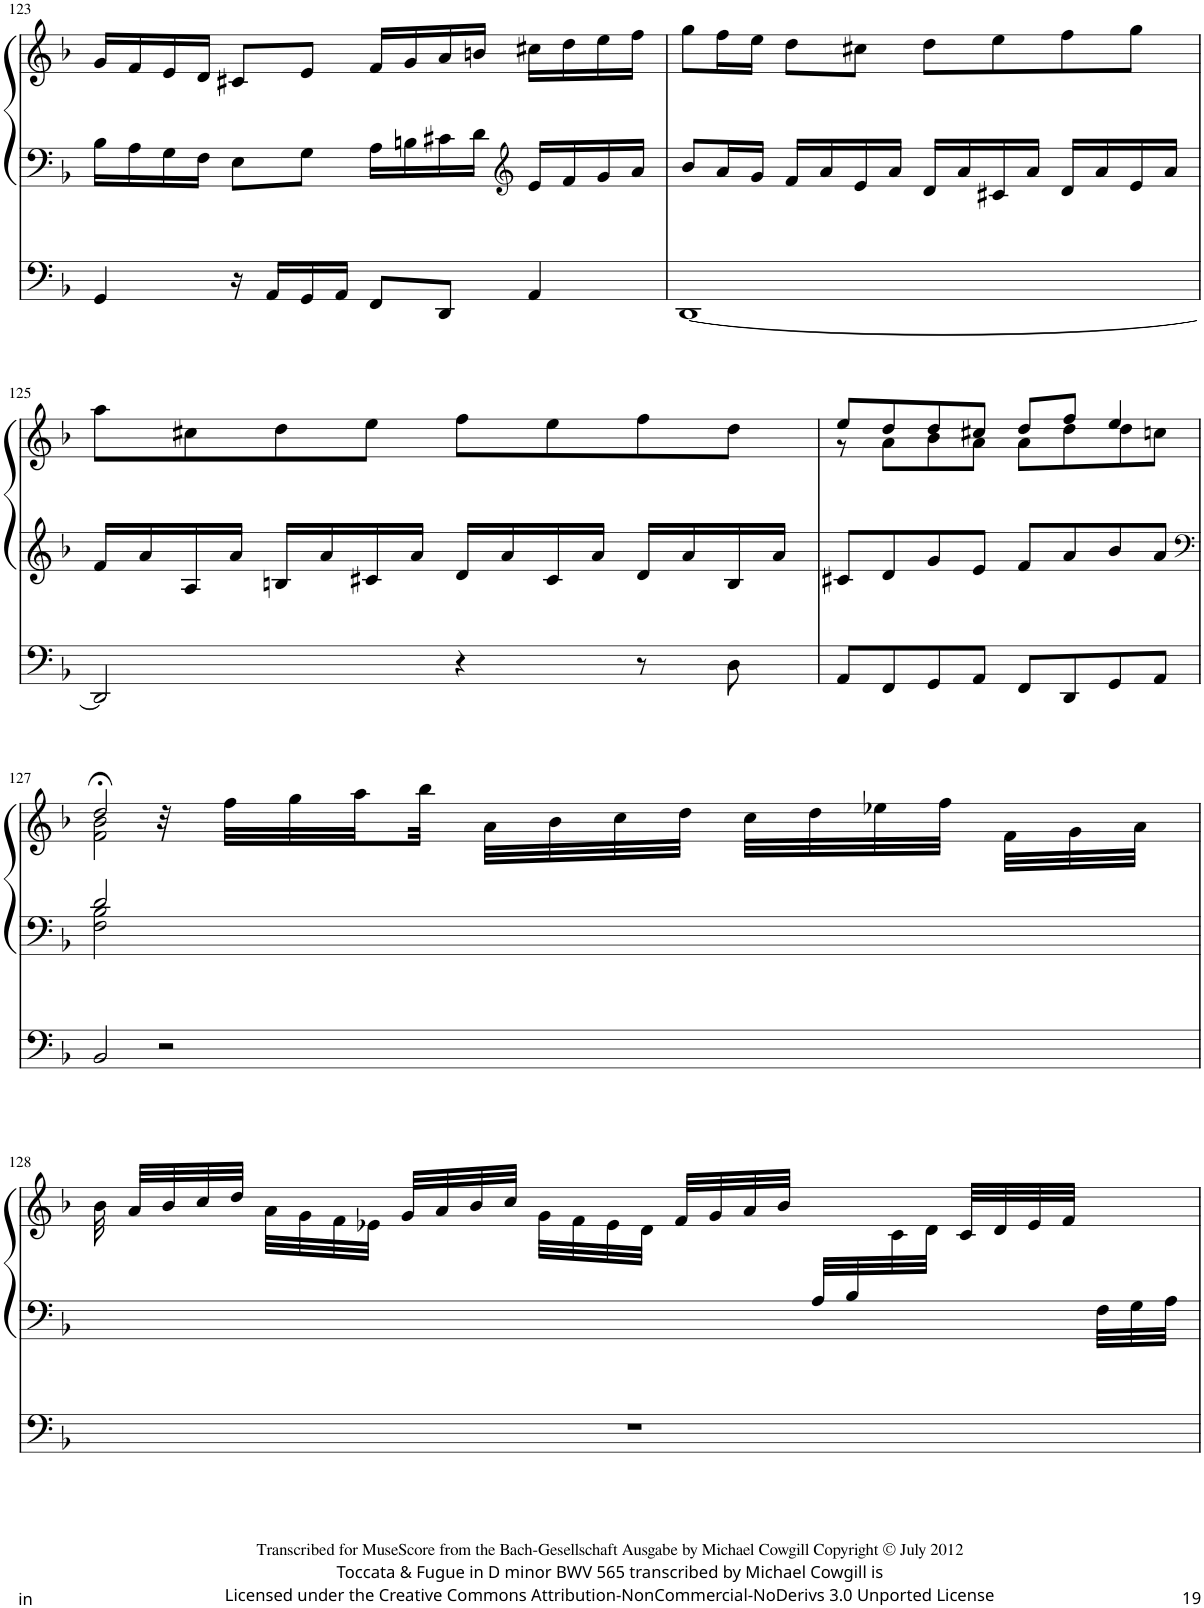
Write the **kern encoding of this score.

**kern	**kern	**kern
*part1	*part1	*part1
*staff3	*staff2	*staff1
*I"Man.	*	*
*I'Man.	*	*
!!LO:PB:g=z
*clefF4	*clefF4	*clefG2
*k[b-]	*k[b-]	*k[b-]
*M4/4	*M4/4	*M4/4
=123	=123	=123
4GG/	16B-\LL	16g/LL
.	16A\	16f/
.	16G\	16e/
.	16F\JJ	16d/JJ
16r	8E\L	8c#X/L
16AA/LL	.	.
16GG/	8G\J	8e/J
16AA/JJ	.	.
8FF/L	16A\LL	16f/LL
.	16Bn\	16g/
8DD/J	16c#X\	16a/
.	16d\JJ	16bn/JJ
*	*clefG2	*
4AA/	16e/LL	16cc#X\LL
.	16f/	16dd\
.	16g/	16ee\
.	16a/JJ	16ff\JJ
=124	=124	=124
[1DD	8b-/L	8gg\L
.	16a/L	16ff\L
.	16g/JJ	16ee\JJ
.	16f/LL	8dd\L
.	16a/	.
.	16e/	8cc#X\J
.	16a/JJ	.
.	16d/LL	8dd\L
.	16a/	.
.	16c#X/	8ee\
.	16a/JJ	.
.	16d/LL	8ff\
.	16a/	.
.	16e/	8gg\J
.	16a/JJ	.
!!LO:LB:g=z
=125	=125	=125
2DD/]	16f/LL	8aa\L
.	16a/	.
.	16A/	8cc#X\
.	16a/JJ	.
.	16Bn/LL	8dd\
.	16a/	.
.	16c#X/	8ee\J
.	16a/JJ	.
4r	16d/LL	8ff\L
.	16a/	.
.	16c#/	8ee\
.	16a/JJ	.
8r	16d/LL	8ff\
.	16a/	.
8D\	16B/	8dd\J
.	16a/JJ	.
=126	=126	=126
*	*	*^
8AA/L	8c#X/L	8ee/L	8r
8FF/	8d/	8dd/	8a\L
8GG/	8g/	8dd/	8b-\
8AA/J	8e/J	8cc#X/J	8a\J
8FF/L	8f/L	8dd/L	8a\L
8DD/	8a/	8ff/J	8dd\
8GG/	8b-/	4ee/	8dd\
8AA/J	8a/J	.	8ccn\J
!!LO:LB:g=z	!!
=127	=127	=127	=127
*	*clefF4	*	*
*	*^	*	*
2BB-/	2d/	2F\ 2B-\	2dd;</	2f\ 2b-\
2r	2ryy	2ryy	32r	2ryy
.	.	.	32ff\LLL	.
.	.	.	32gg\	.
.	.	.	32aa\	.
.	.	.	32bb-\JJJ	.
.	.	.	32a\LLL	.
.	.	.	32b-\	.
.	.	.	32cc\	.
.	.	.	32dd\JJJ	.
.	.	.	32cc\LLL	.
.	.	.	32dd\	.
.	.	.	32ee-X\	.
.	.	.	32ff\JJJ	.
.	.	.	32f\LLL	.
.	.	.	32g\	.
.	.	.	32a\JJJ	.
*	*	*	*v	*v
!!LO:LB:g=z
=128	=128	=128	=128
1r	32ryy	1ryy	32b-\
.	.	.	32a/LLL
.	.	.	32b-/
.	.	.	32cc/
.	.	.	32dd/JJJ
.	.	.	32a\LLL
.	.	.	32g\
.	.	.	32f\
.	.	.	32e-X\JJJ
.	.	.	32g/LLL
.	.	.	32a/
.	.	.	32b-/
.	.	.	32cc/JJJ
.	.	.	32g\LLL
.	.	.	32f\
.	.	.	32e-\
.	.	.	32d\JJJ
.	.	.	32f/LLL
.	.	.	32g/
.	.	.	32a/
.	.	.	32b-/JJJ
.	32A/LLL	.	16ryy
.	32B-/	.	.
.	8.ryy	.	32c\
.	.	.	32d\JJJ
.	.	.	32c/LLL
.	.	.	32d/
.	.	.	32e-/
.	.	.	32f/JJJ
.	32F\LLL	.	16.ryy
.	32G\	.	.
.	32A\JJJ	.	.
*	*v	*v	*
=	=	=
*-	*-	*-
